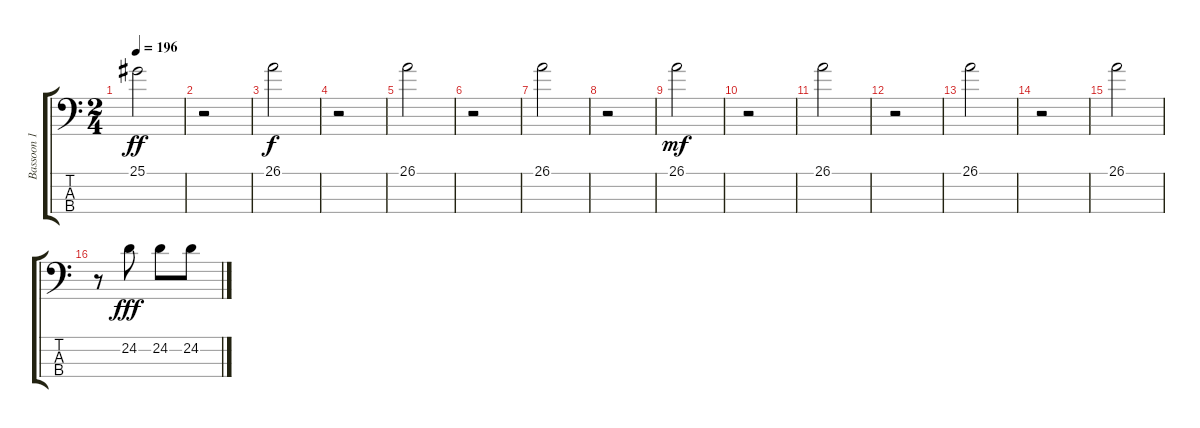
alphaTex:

\track ("Bassoon 1" "Bassoon 1") {instrument bassoon}
\staff {score tabs}
\tuning (G2 D2 A1 E1) {hide}
\ts (2 4)
\tempo 196
\clef f4
\ks c
25.1.2{dy ff} |
r.2 |
26.1.2{dy f} |
r.2 |
26.1.2 |
r.2 |
26.1.2 |
r.2 |
26.1.2{dy mf} |
r.2 |
26.1.2 |
r.2 |
26.1.2 |
r.2 |
26.1.2 |
r.8 24.2.8{dy fff} 24.2.8 24.2.8
